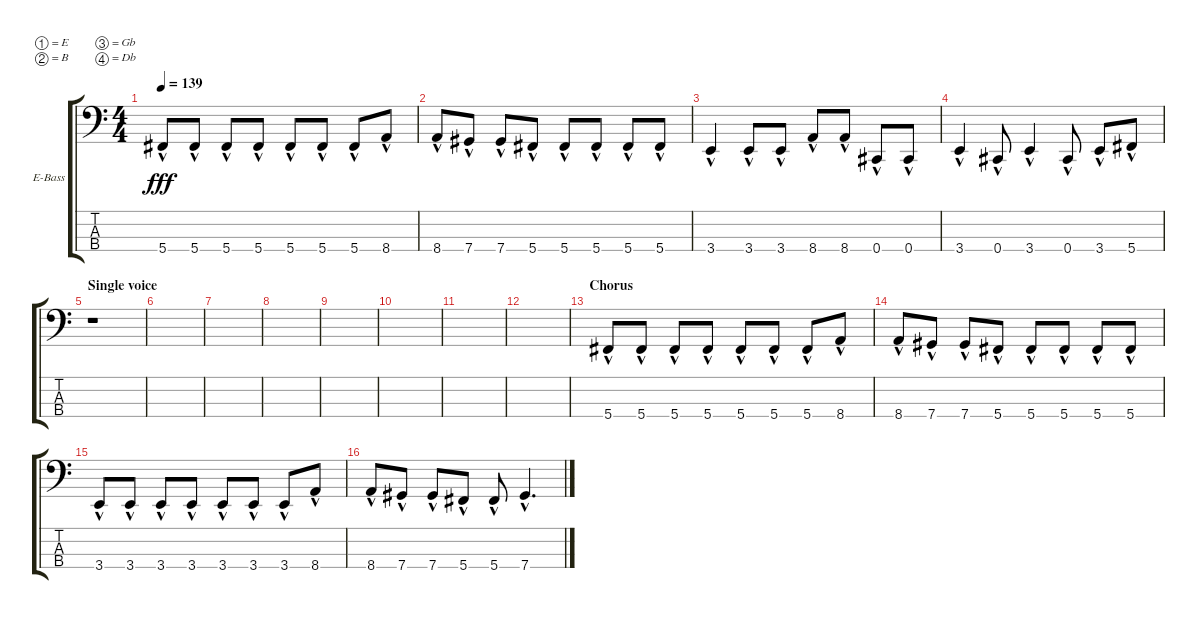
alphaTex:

\bracketExtendMode groupsimilarinstruments
\firstSystemTrackNameOrientation horizontal
\otherSystemsTrackNameOrientation horizontal
\track ("Electric Bass" "E-Bass") {instrument electricbassfinger}
\staff {score tabs}
\tuning (E2 B1 Gb1 Db1)
\ts (4 4)
\tempo 139
\clef f4
\ks c
5.4{hac}.8{dy fff} 5.4{hac}.8 5.4{hac}.8 5.4{hac}.8 5.4{hac}.8 5.4{hac}.8 5.4{hac}.8 8.4{hac}.8 |
8.4{hac}.8 7.4{hac}.8 7.4{hac}.8 5.4{hac}.8 5.4{hac}.8 5.4{hac}.8 5.4{hac}.8 5.4{hac}.8 |
3.4{hac}.4 3.4{hac}.8 3.4{hac}.8 8.4{hac}.8 8.4{hac}.8 0.4{hac}.8 0.4{hac}.8 |
3.4{hac}.4 0.4{hac}.8 3.4{hac}.4 0.4{hac}.8 3.4{hac}.8 5.4{hac}.8 |
\section ("" "Single voice")
r.1 |
|
|
|
|
|
|
|
\section ("" "Chorus")
5.4{hac}.8 5.4{hac}.8 5.4{hac}.8 5.4{hac}.8 5.4{hac}.8 5.4{hac}.8 5.4{hac}.8 8.4{hac}.8 |
8.4{hac}.8 7.4{hac}.8 7.4{hac}.8 5.4{hac}.8 5.4{hac}.8 5.4{hac}.8 5.4{hac}.8 5.4{hac}.8 |
3.4{hac}.8 3.4{hac}.8 3.4{hac}.8 3.4{hac}.8 3.4{hac}.8 3.4{hac}.8 3.4{hac}.8 8.4{hac}.8 |
8.4{hac}.8 7.4{hac}.8 7.4{hac}.8 5.4{hac}.8 5.4{hac}.8 7.4{hac}.4{d}
